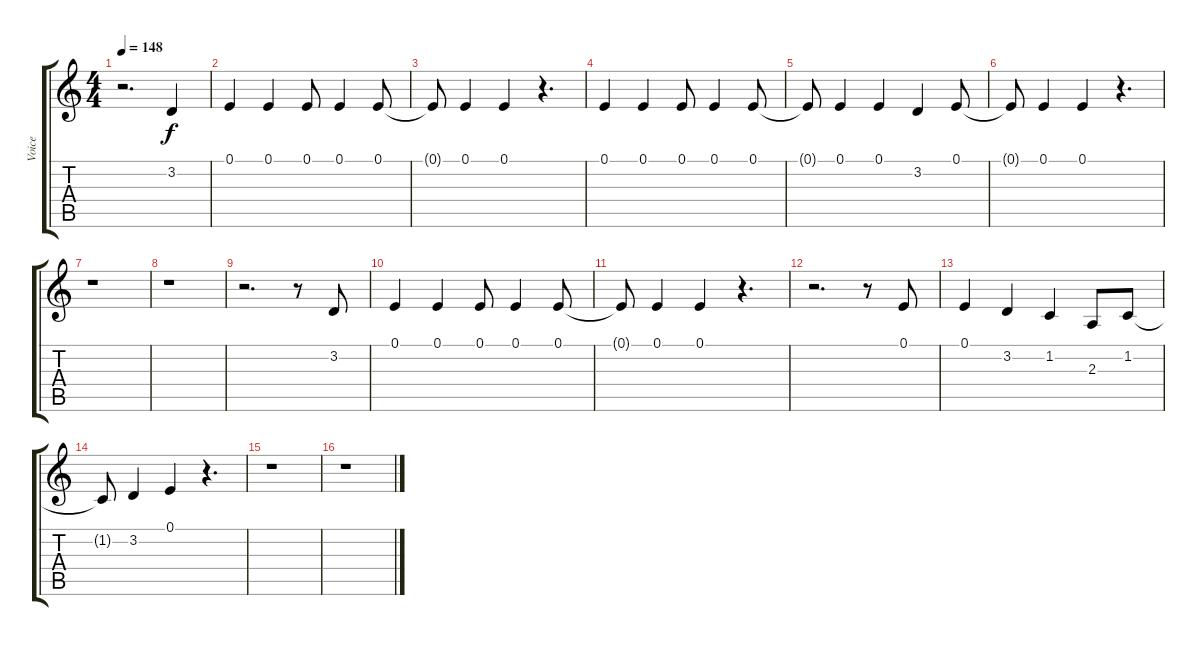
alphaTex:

\track ("Voice" "Voice") {instrument lead6voice}
\staff {score tabs}
\tuning (E4 B3 G3 D3 A2 E2) {hide}
\ts (4 4)
\tempo 148
\clef g2
\ks c
r.2{d dy f} 3.2.4 |
0.1.4 0.1.4 0.1.8 0.1.4 0.1.8 |
0.1{t}.8 0.1.4 0.1.4 r.4{d} |
0.1.4 0.1.4 0.1.8 0.1.4 0.1.8 |
0.1{t}.8 0.1.4 0.1.4 3.2.4 0.1.8 |
0.1{t}.8 0.1.4 0.1.4 r.4{d} |
r.1 |
r.1 |
r.2{d} r.8 3.2.8 |
0.1.4 0.1.4 0.1.8 0.1.4 0.1.8 |
0.1{t}.8 0.1.4 0.1.4 r.4{d} |
r.2{d} r.8 0.1.8 |
0.1.4 3.2.4 1.2.4 2.3.8 1.2.8 |
1.2{t}.8 3.2.4 0.1.4 r.4{d} |
r.1 |
r.1
